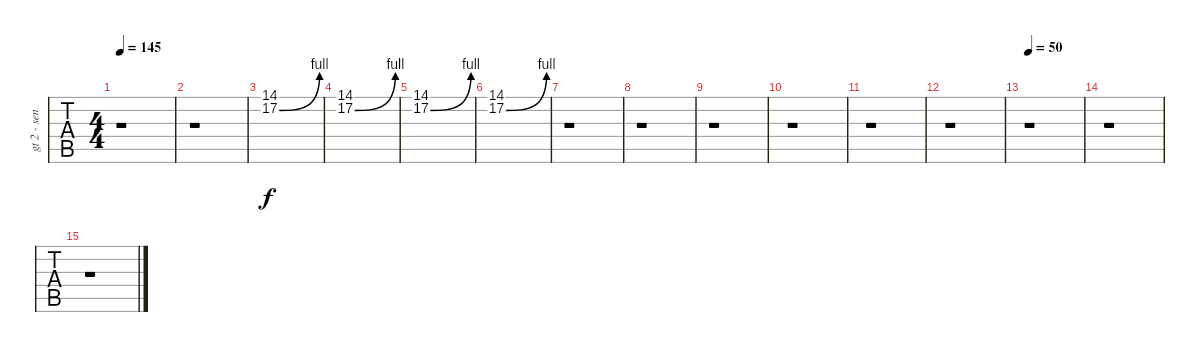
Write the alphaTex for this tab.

\track ("gt 2 - sensible" "gt 2 - sen") {instrument distortionguitar}
\staff {tabs}
\tuning (E4 B3 G3 D3 A2 E2) {hide}
\ts (4 4)
\tempo 145
\clef g2
\ks c
r.1{dy f} |
r.1 |
(14.1 17.2{be (bend 0 0 60 4)}).1 |
(14.1 17.2{be (bend 0 0 60 4)}).1 |
(14.1 17.2{be (bend 0 0 60 4)}).1 |
(14.1 17.2{be (bend 0 0 60 4)}).1 |
r.1 |
r.1 |
r.1 |
r.1 |
r.1 |
r.1 |
\tempo 50
r.1 |
r.1 |
r.1
